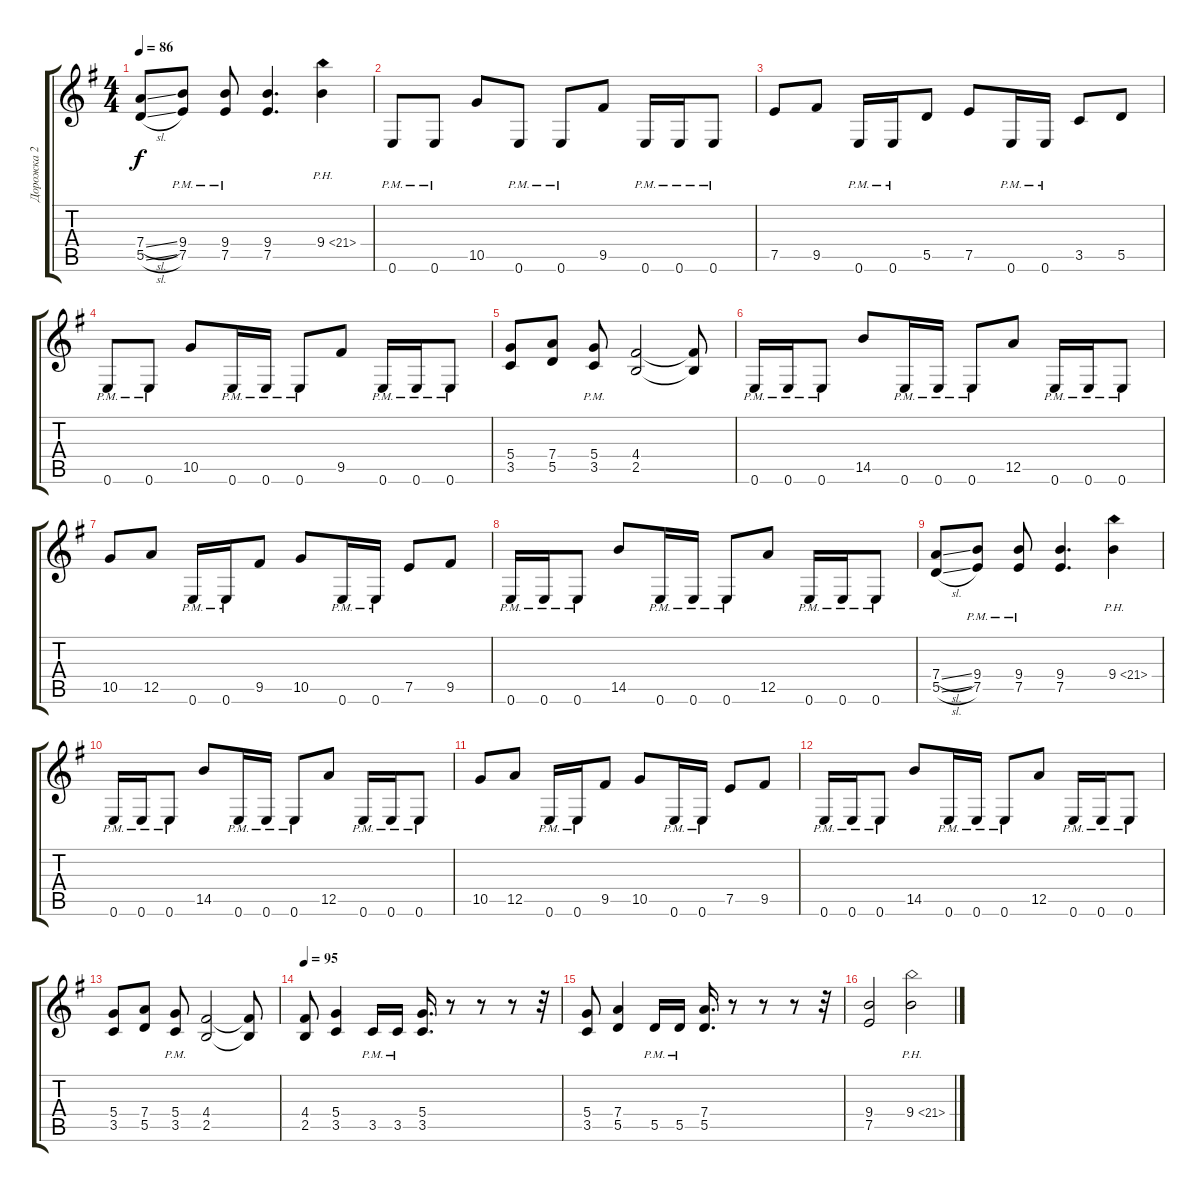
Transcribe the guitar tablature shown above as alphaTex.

\track ("Дорожка 2" "Дорожка 2") {instrument distortionguitar}
\staff {score tabs}
\tuning (E4 B3 G3 D3 A2 E2) {hide}
\ts (4 4)
\tempo 86
\clef g2
\ks eminor
(7.4{sl} 5.5{sl}).8{dy f} (9.4{pm} 7.5{pm}).8 (9.4{pm} 7.5{pm}).8 (9.4 7.5).4{d} 9.4{ph 12}.4 |
0.6{pm}.8 0.6{pm}.8 10.5.8 0.6{pm}.8 0.6{pm}.8 9.5.8 0.6{pm}.16 0.6{pm}.16 0.6{pm}.8 |
7.5.8 9.5.8 0.6{pm}.16 0.6{pm}.16 5.5.8 7.5.8 0.6{pm}.16 0.6{pm}.16 3.5.8 5.5.8 |
0.6{pm}.8 0.6{pm}.8 10.5.8 0.6{pm}.16 0.6{pm}.16 0.6{pm}.8 9.5.8 0.6{pm}.16 0.6{pm}.16 0.6{pm}.8 |
(5.4 3.5).8 (7.4 5.5).8 (5.4{pm} 3.5{pm}).8 (4.4 2.5).2 (4.4{t} 2.5{t}).8 |
0.6{pm}.16 0.6{pm}.16 0.6{pm}.8 14.5.8 0.6{pm}.16 0.6{pm}.16 0.6{pm}.8 12.5.8 0.6{pm}.16 0.6{pm}.16 0.6{pm}.8 |
10.5.8 12.5.8 0.6{pm}.16 0.6{pm}.16 9.5.8 10.5.8 0.6{pm}.16 0.6{pm}.16 7.5.8 9.5.8 |
0.6{pm}.16 0.6{pm}.16 0.6{pm}.8 14.5.8 0.6{pm}.16 0.6{pm}.16 0.6{pm}.8 12.5.8 0.6{pm}.16 0.6{pm}.16 0.6{pm}.8 |
(7.4{sl} 5.5{sl}).8 (9.4{pm} 7.5{pm}).8 (9.4{pm} 7.5{pm}).8 (9.4 7.5).4{d} 9.4{ph 12}.4 |
0.6{pm}.16 0.6{pm}.16 0.6{pm}.8 14.5.8 0.6{pm}.16 0.6{pm}.16 0.6{pm}.8 12.5.8 0.6{pm}.16 0.6{pm}.16 0.6{pm}.8 |
10.5.8 12.5.8 0.6{pm}.16 0.6{pm}.16 9.5.8 10.5.8 0.6{pm}.16 0.6{pm}.16 7.5.8 9.5.8 |
0.6{pm}.16 0.6{pm}.16 0.6{pm}.8 14.5.8 0.6{pm}.16 0.6{pm}.16 0.6{pm}.8 12.5.8 0.6{pm}.16 0.6{pm}.16 0.6{pm}.8 |
(5.4 3.5).8 (7.4 5.5).8 (5.4{pm} 3.5{pm}).8 (4.4 2.5).2 (4.4{t} 2.5{t}).8 |
\tempo 95
(4.4 2.5).8 (5.4 3.5).4 3.5{pm}.16 3.5{pm}.16 (5.4 3.5).16{d} r.8 r.8 r.8 r.32 |
(5.4 3.5).8 (7.4 5.5).4 5.5{pm}.16 5.5{pm}.16 (7.4 5.5).16{d} r.8 r.8 r.8 r.32 |
(9.4 7.5).2 9.4{ph 12}.2
